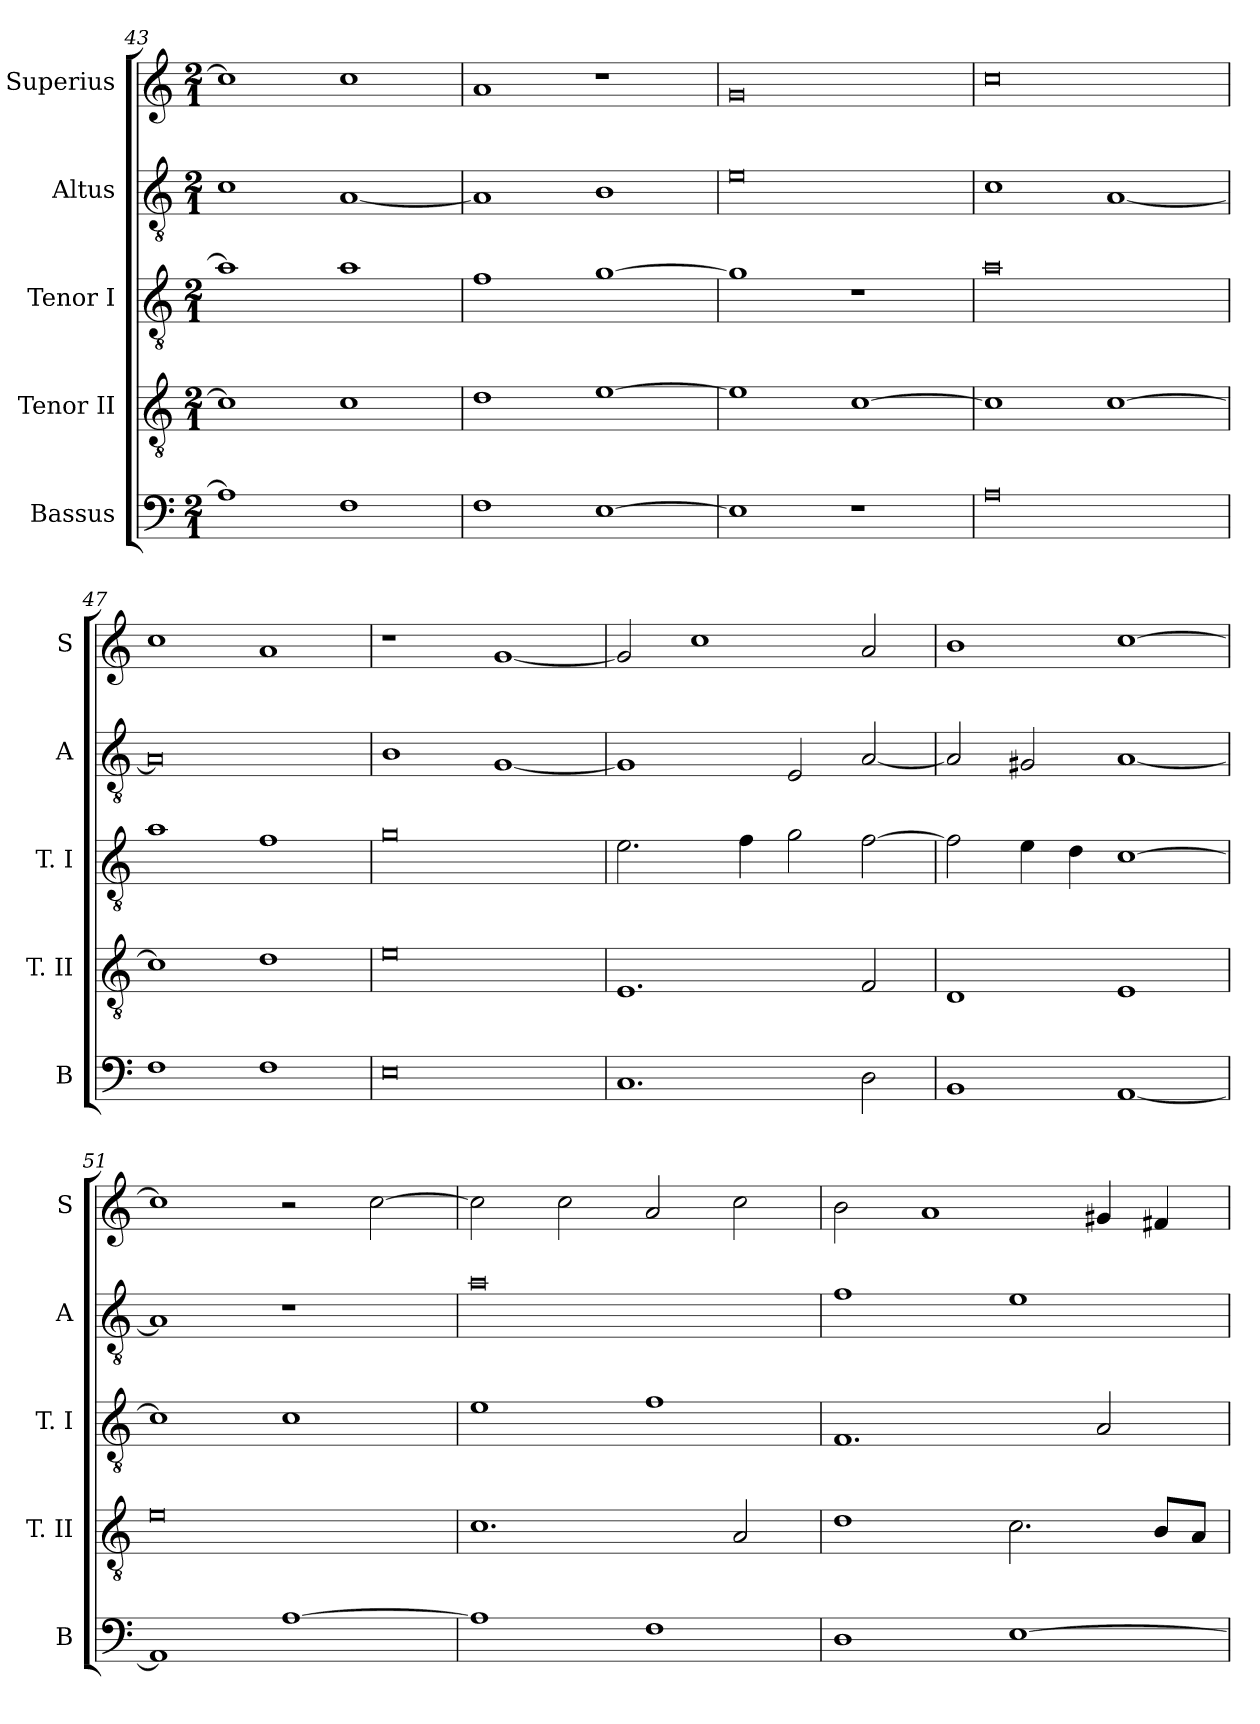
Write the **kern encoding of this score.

**kern	**kern	**kern	**kern	**kern
*part5	*part4	*part3	*part2	*part1
*staff5	*staff4	*staff3	*staff2	*staff1
*I"Bassus	*I"Tenor II	*I"Tenor I	*I"Altus	*I"Superius
*I'B	*I'T. II	*I'T. I	*I'A	*I'S
*clefF4	*clefGv2	*clefGv2	*clefGv2	*clefG2
*k[]	*k[]	*k[]	*k[]	*k[]
*C:	*C:	*C:	*C:	*C:
*M2/1	*M2/1	*M2/1	*M2/1	*M2/1
=43	=43	=43	=43	=43
1A]	1c]	1a]	1c	1cc]
1F	1c	1a	[1A	1cc
=44	=44	=44	=44	=44
1F	1d	1f	1A]	1a
[1E	[1e	[1g	1B	1r
=45	=45	=45	=45	=45
1E]	1e]	1g]	0e	0g
1r	[1c	1r	.	.
=46	=46	=46	=46	=46
0A	1c]	0a	1c	0cc
.	[1c	.	[1A	.
=47	=47	=47	=47	=47
1F	1c]	1a	0A]	1cc
1F	1d	1f	.	1a
=48	=48	=48	=48	=48
0E	0e	0g	1B	1r
.	.	.	[1G	[1g
=49	=49	=49	=49	=49
1.C	1.E	2.e	1G]	2g]
.	.	.	.	1cc
.	.	4f	.	.
.	.	2g	2E	.
2D	2F	[2f	[2A	2a
=50	=50	=50	=50	=50
1BB	1D	2f]	2A]	1b
.	.	4e	2G#X	.
.	.	4d	.	.
[1AA	1E	[1c	[1A	[1cc
=51	=51	=51	=51	=51
1AA]	0e	1c]	1A]	1cc]
[1A	.	1c	1r	2r
.	.	.	.	[2cc
=52	=52	=52	=52	=52
1A]	1.c	1e	0a	2cc]
.	.	.	.	2cc
1F	.	1f	.	2a
.	2A	.	.	2cc
=53	=53	=53	=53	=53
1D	1d	1.F	1f	2b
.	.	.	.	1a
[1E	2.c	.	1e	.
.	.	2A	.	4g#X
.	8BL	.	.	4f#X
.	8AJ	.	.	.
=	=	=	=	=
*-	*-	*-	*-	*-
